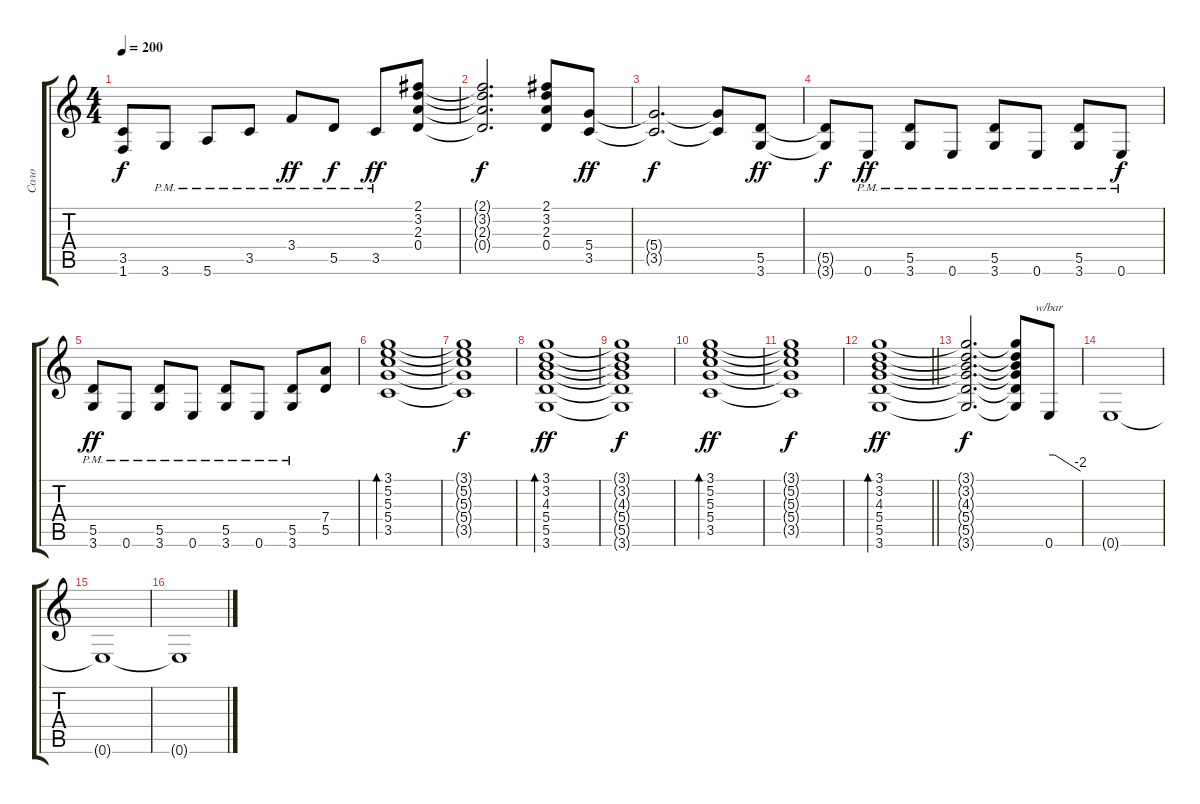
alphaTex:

\track ("Соло" "Соло") {instrument distortionguitar}
\staff {score tabs}
\tuning (E4 B3 G3 D3 A2 E2) {hide}
\ts (4 4)
\tempo 200
\clef g2
\ks c
(3.5{t} 1.6{t}).8{dy f} 3.6{pm}.8 5.6{pm}.8 3.5{pm}.8 3.4{pm}.8{dy ff} 5.5{pm}.8{dy f} 3.5{pm}.8{dy ff} (2.1 3.2 2.3 0.4).8 |
(2.1{t} 3.2{t} 2.3{t} 0.4{t}).2{d dy f} (2.1 3.2 2.3 0.4).8 (5.4 3.5).8{dy ff} |
(5.4{t} 3.5{t}).2{d dy f} (5.4{t} 3.5{t}).8 (5.5 3.6).8{dy ff} |
(5.5{t} 3.6{t}).8{dy f} 0.6{pm}.8{dy ff} (5.5{pm} 3.6{pm}).8 0.6{pm}.8 (5.5{pm} 3.6{pm}).8 0.6{pm}.8 (5.5{pm} 3.6{pm}).8 0.6{pm}.8{dy f} |
(5.5{pm} 3.6{pm}).8{dy ff} 0.6{pm}.8 (5.5{pm} 3.6{pm}).8 0.6{pm}.8 (5.5{pm} 3.6{pm}).8 0.6{pm}.8 (5.5{pm} 3.6{pm}).8 (7.4 5.5).8 |
(3.1 5.2 5.3 5.4 3.5).1{bd 240} |
(3.1{t} 5.2{t} 5.3{t} 5.4{t} 3.5{t}).1{dy f} |
(3.1 3.2 4.3 5.4 5.5 3.6).1{bd 240 dy ff} |
(3.1{t} 3.2{t} 4.3{t} 5.4{t} 5.5{t} 3.6{t}).1{dy f} |
(3.1 5.2 5.3 5.4 3.5).1{bd 240 dy ff} |
(3.1{t} 5.2{t} 5.3{t} 5.4{t} 3.5{t}).1{dy f} |
\barLineRight lightlight
(3.1 3.2 4.3 5.4 5.5 3.6).1{bd 240 dy ff} |
(3.1{t} 3.2{t} 4.3{t} 5.4{t} 5.5{t} 3.6{t}).2{d dy f} (3.1{t} 3.2{t} 4.3{t} 5.4{t} 5.5{t} 3.6{t}).8 0.6.8{tbe (custom default 0 0 11 0 60 -8) instrument distortionguitar} |
0.6{t}.1 |
0.6{t}.1 |
0.6{t}.1
